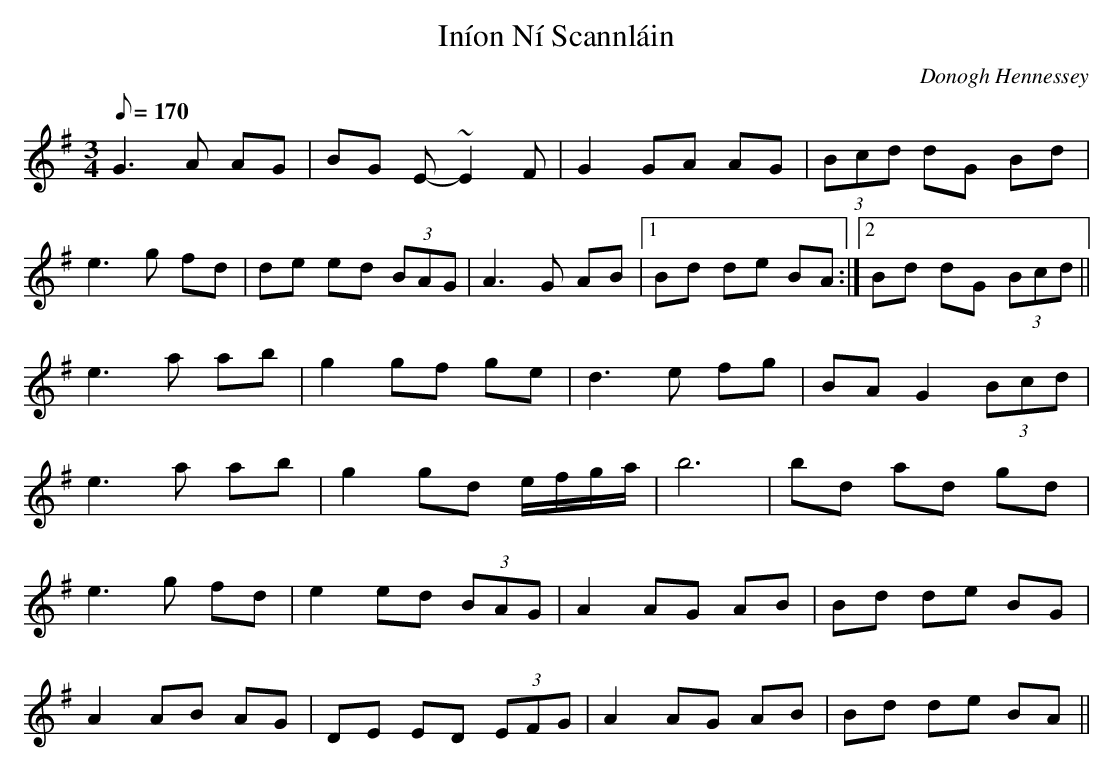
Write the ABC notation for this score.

X:1
T:Iníon Ní Scannláin
M:3/4
L:1/8
Q:170
C:Donogh Hennessey
K:G
G3 A AG|BG E-~E2 F|G2 GA AG|(3Bcd dG Bd|
!e3 g fd|de ed (3BAG|A3 G AB|1Bd de BA:|2Bd dG (3Bcd||
!e3 a ab|g2 gf ge|d3 e fg|BA G2 (3Bcd|
!e3 a ab|g2 gd e/2f/2g/2a/2|b6|bd ad gd|
!e3 g fd|e2 ed (3BAG|A2 AG AB|Bd de BG|
!A2 AB AG|DE ED (3EFG|A2 AG AB|Bd de BA||
